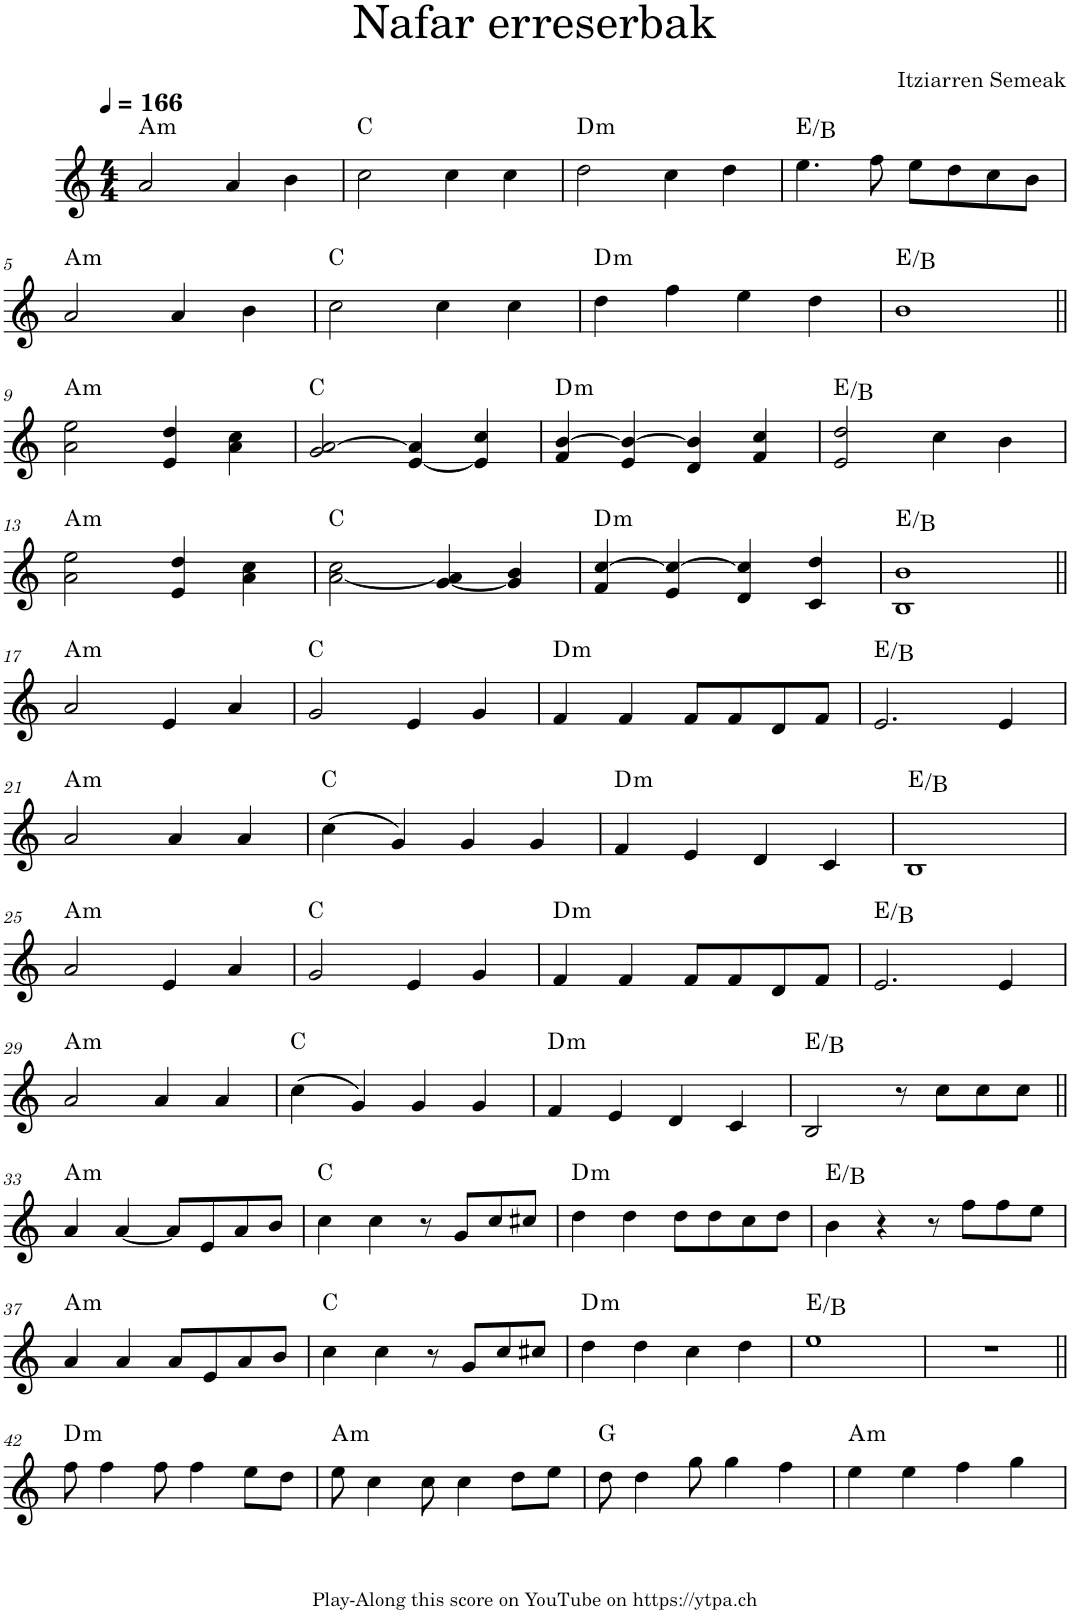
**kern	**harte
*part1	*part1
*staff1	*
*I"Piano	*
*I'Pno.	*
*clefG2	*
*k[]	*
*M4/4	*
*MM166	*
=1	=1
!	!LO:H:kt=m
2a/	A:min
4a/	.
4b\	.
=2	=2
2cc\	C:maj
4cc\	.
4cc\	.
=3	=3
!	!LO:H:kt=m
2dd\	D:min
4cc\	.
4dd\	.
=4	=4
4.ee\	E:maj/5
8ff\	.
8ee\L	.
8dd\	.
8cc\	.
8b\J	.
!!LO:LB:g=z
=5	=5
!	!LO:H:kt=m
2a/	A:min
4a/	.
4b\	.
=6	=6
2cc\	C:maj
4cc\	.
4cc\	.
=7	=7
!	!LO:H:kt=m
4dd\	D:min
4ff\	.
4ee\	.
4dd\	.
=8	=8
1b	E:maj/5
!!LO:LB:g=z
=9||	=9||
!	!LO:H:kt=m
2a\ 2ee\	A:min
4e/ 4dd/	.
4a\ 4cc\	.
=10	=10
2g/ [2a/	C:maj
[4e/ 4a/]	.
4e/] 4cc/	.
=11	=11
!	!LO:H:kt=m
4f/ [4b/	D:min
4e/ 4b/_	.
4d/ 4b/]	.
4f/ 4cc/	.
=12	=12
2e/ 2dd/	E:maj/5
4cc\	.
4b\	.
!!LO:LB:g=z
=13	=13
!	!LO:H:kt=m
2a\ 2ee\	A:min
4e/ 4dd/	.
4a\ 4cc\	.
=14	=14
[2a\ 2cc\	C:maj
[4g/ 4a/]	.
4g/] 4b/	.
=15	=15
!	!LO:H:kt=m
4f/ [4cc/	D:min
4e/ 4cc/_	.
4d/ 4cc/]	.
4c/ 4dd/	.
=16	=16
1B 1b	E:maj/5
!!LO:LB:g=z
=17||	=17||
!	!LO:H:kt=m
2a/	A:min
4e/	.
4a/	.
=18	=18
2g/	C:maj
4e/	.
4g/	.
=19	=19
!	!LO:H:kt=m
4f/	D:min
4f/	.
8f/L	.
8f/	.
8d/	.
8f/J	.
=20	=20
2.e/	E:maj/5
4e/	.
!!LO:LB:g=z
=21	=21
!	!LO:H:kt=m
2a/	A:min
4a/	.
4a/	.
=22	=22
(4cc\	C:maj
4g/)	.
4g/	.
4g/	.
=23	=23
!	!LO:H:kt=m
4f/	D:min
4e/	.
4d/	.
4c/	.
=24	=24
1B	E:maj/5
!!LO:LB:g=z
=25	=25
!	!LO:H:kt=m
2a/	A:min
4e/	.
4a/	.
=26	=26
2g/	C:maj
4e/	.
4g/	.
=27	=27
!	!LO:H:kt=m
4f/	D:min
4f/	.
8f/L	.
8f/	.
8d/	.
8f/J	.
=28	=28
2.e/	E:maj/5
4e/	.
!!LO:LB:g=z
=29	=29
!	!LO:H:kt=m
2a/	A:min
4a/	.
4a/	.
=30	=30
(4cc\	C:maj
4g/)	.
4g/	.
4g/	.
=31	=31
!	!LO:H:kt=m
4f/	D:min
4e/	.
4d/	.
4c/	.
=32	=32
2B/	E:maj/5
8r	.
8cc\L	.
8cc\	.
8cc\J	.
!!LO:LB:g=z
=33||	=33||
!	!LO:H:kt=m
4a/	A:min
[4a/	.
8a/L]	.
8e/	.
8a/	.
8b/J	.
=34	=34
4cc\	C:maj
4cc\	.
8r	.
8g/L	.
8cc/	.
8cc#X/J	.
=35	=35
!	!LO:H:kt=m
4dd\	D:min
4dd\	.
8dd\L	.
8dd\	.
8cc\	.
8dd\J	.
=36	=36
4b\	E:maj/5
4r	.
8r	.
8ff\L	.
8ff\	.
8ee\J	.
!!LO:LB:g=z
=37	=37
!	!LO:H:kt=m
4a/	A:min
4a/	.
8a/L	.
8e/	.
8a/	.
8b/J	.
=38	=38
4cc\	C:maj
4cc\	.
8r	.
8g/L	.
8cc/	.
8cc#X/J	.
=39	=39
!	!LO:H:kt=m
4dd\	D:min
4dd\	.
4cc\	.
4dd\	.
=40	=40
1ee	E:maj/5
=41	=41
1r	.
!!LO:LB:g=z
=42||	=42||
!	!LO:H:kt=m
8ff\	D:min
4ff\	.
8ff\	.
4ff\	.
8ee\L	.
8dd\J	.
=43	=43
!	!LO:H:kt=m
8ee\	A:min
4cc\	.
8cc\	.
4cc\	.
8dd\L	.
8ee\J	.
=44	=44
8dd\	G:maj
4dd\	.
8gg\	.
4gg\	.
4ff\	.
=45	=45
!	!LO:H:kt=m
4ee\	A:min
4ee\	.
4ff\	.
4gg\	.
=	=
*-	*-
